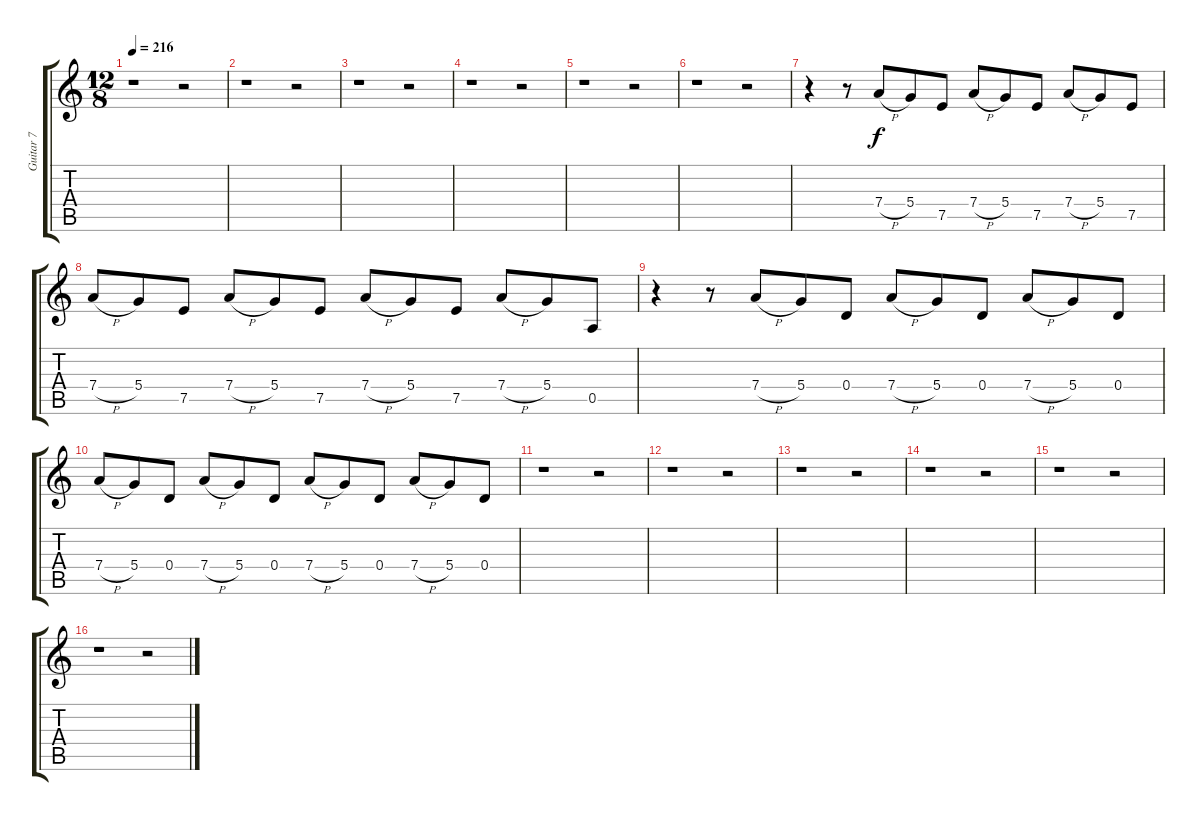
\track ("Guitar 7" "Guitar 7") {instrument overdrivenguitar}
\staff {score tabs}
\tuning (E4 B3 G3 D3 A2 E2) {hide}
\ts (12 8)
\tempo 216
\clef g2
\ks c
r.1{dy f} r.2 |
r.1 r.2 |
r.1 r.2 |
r.1 r.2 |
r.1 r.2 |
r.1 r.2 |
r.4 r.8 7.4{h}.8 5.4.8 7.5.8 7.4{h}.8 5.4.8 7.5.8 7.4{h}.8 5.4.8 7.5.8 |
7.4{h}.8 5.4.8 7.5.8 7.4{h}.8 5.4.8 7.5.8 7.4{h}.8 5.4.8 7.5.8 7.4{h}.8 5.4.8 0.5.8 |
r.4 r.8 7.4{h}.8 5.4.8 0.4.8 7.4{h}.8 5.4.8 0.4.8 7.4{h}.8 5.4.8 0.4.8 |
7.4{h}.8 5.4.8 0.4.8 7.4{h}.8 5.4.8 0.4.8 7.4{h}.8 5.4.8 0.4.8 7.4{h}.8 5.4.8 0.4.8 |
r.1 r.2 |
r.1 r.2 |
r.1 r.2 |
r.1 r.2 |
r.1 r.2 |
r.1 r.2
